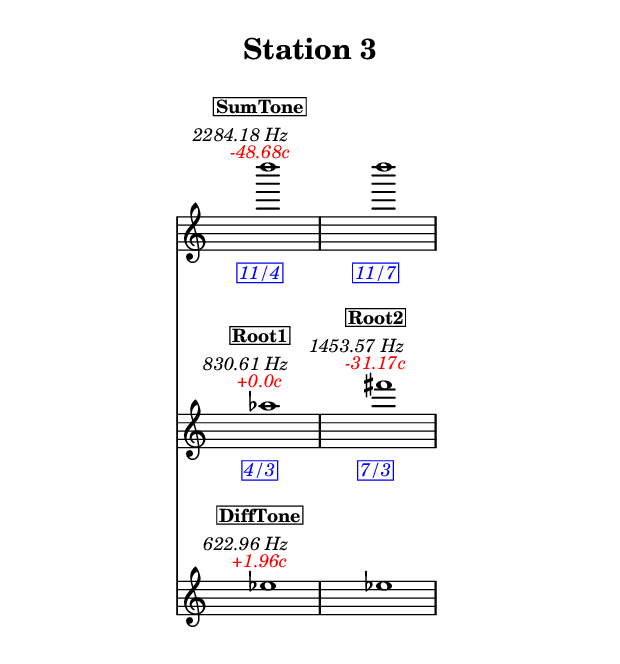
\version "2.20.0"
\language "english"

#(set-default-paper-size "a6" 'portrait)
#(set-global-staff-size 16)

\header {
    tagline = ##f
    title = \markup {
        \pad-around
            #3
            "Station 3"
        }
}

\layout {
    indent = #25
}

\paper {
    systems-per-page = 1
}

\score {
    \new Score
    <<
        \new Staff
        \with
        {
            \remove Time_signature_engraver
        }
        {
            \clef "treble"
            d''''1
            - \tweak color #red
            ^ \markup {
                \halign
                    #0
                    \italic
                        {
                            -48.68c
                        }
                }
            ^ \markup {
                \halign
                    #1
                    \italic
                        {
                            2284.18
                            Hz
                        }
                }
            ^ \markup {
                \pad-around
                    #1
                    \box
                        \vcenter
                            \halign
                                #0
                                \bold
                                    {
                                        SumTone
                                    }
                }
            - \tweak color #blue
            _ \markup {
                \pad-around
                    #1
                    \box
                        \halign
                            #0
                            \italic
                                {
                                    11/4
                                }
                }
            \override Score.NonMusicalPaperColumn.padding = #5
            \clef "treble"
            d''''1
            - \tweak color #blue
            _ \markup {
                \pad-around
                    #1
                    \box
                        \halign
                            #0
                            \italic
                                {
                                    11/7
                                }
                }
        }
        \new Staff
        \with
        {
            \remove Time_signature_engraver
        }
        {
            \clef "treble"
            af''1
            - \tweak color #red
            ^ \markup {
                \halign
                    #0
                    \italic
                        {
                            +0.0c
                        }
                }
            ^ \markup {
                \halign
                    #1
                    \italic
                        {
                            830.61
                            Hz
                        }
                }
            ^ \markup {
                \pad-around
                    #1
                    \box
                        \vcenter
                            \halign
                                #0
                                \bold
                                    {
                                        Root1
                                    }
                }
            - \tweak color #blue
            _ \markup {
                \pad-around
                    #1
                    \box
                        \halign
                            #0
                            \italic
                                {
                                    4/3
                                }
                }
            \clef "treble"
            fs'''1
            - \tweak color #red
            ^ \markup {
                \halign
                    #0
                    \italic
                        {
                            -31.17c
                        }
                }
            ^ \markup {
                \halign
                    #1
                    \italic
                        {
                            1453.57
                            Hz
                        }
                }
            ^ \markup {
                \pad-around
                    #1
                    \box
                        \vcenter
                            \halign
                                #0
                                \bold
                                    {
                                        Root2
                                    }
                }
            - \tweak color #blue
            _ \markup {
                \pad-around
                    #1
                    \box
                        \halign
                            #0
                            \italic
                                {
                                    7/3
                                }
                }
        }
        \new Staff
        \with
        {
            \remove Time_signature_engraver
        }
        {
            \clef "treble"
            ef''1
            - \tweak color #red
            ^ \markup {
                \halign
                    #0
                    \italic
                        {
                            +1.96c
                        }
                }
            ^ \markup {
                \halign
                    #1
                    \italic
                        {
                            622.96
                            Hz
                        }
                }
            ^ \markup {
                \pad-around
                    #1
                    \box
                        \vcenter
                            \halign
                                #0
                                \bold
                                    {
                                        DiffTone
                                    }
                }
            \clef "treble"
            ef''1
        }
    >>
}